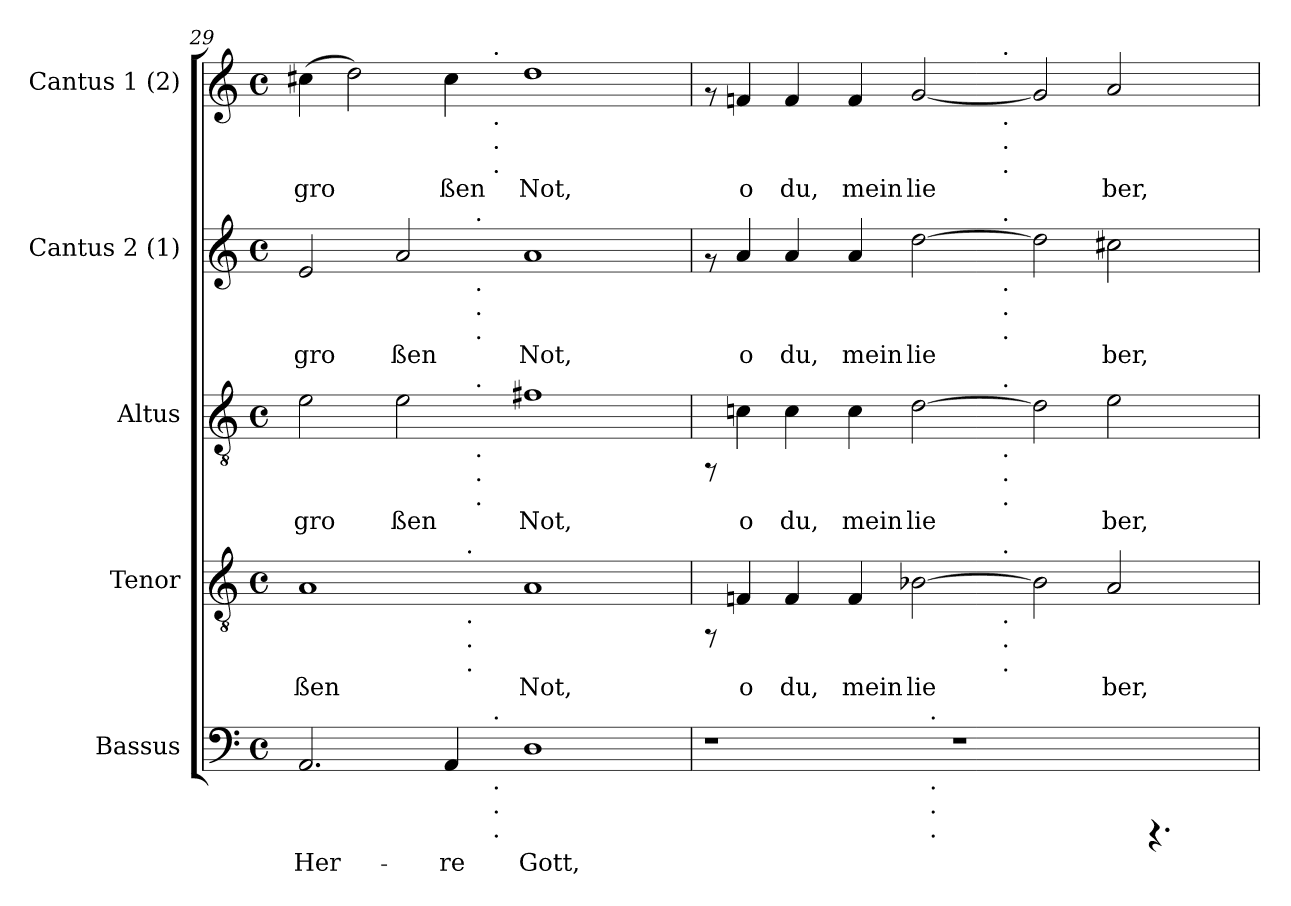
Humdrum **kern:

**kern	**text	**kern	**text	**kern	**text	**kern	**text	**kern	**text
*part5	*part5	*part4	*part4	*part3	*part3	*part2	*part2	*part1	*part1
*staff5	*staff5	*staff4	*staff4	*staff3	*staff3	*staff2	*staff2	*staff1	*staff1
*I"Bassus	*	*I"Tenor	*	*I"Altus	*	*I"Cantus 2 (1)	*	*I"Cantus 1 (2)	*
*I'Bassus	*	*I'Tenor	*	*I'Altus	*	*I'Cantus 2	*	*I'Cantus 1	*
*clefF4	*	*clefGv2	*	*clefGv2	*	*clefG2	*	*clefG2	*
*k[]	*	*k[]	*	*k[]	*	*k[]	*	*k[]	*
*C:	*	*C:	*	*C:	*	*C:	*	*C:	*
*M4/4	*	*M4/4	*	*M4/4	*	*M4/4	*	*M4/4	*
*met(c)	*	*met(c)	*	*met(c)	*	*met(c)	*	*met(c)	*
=29	=29	=29	=29	=29	=29	=29	=29	=29	=29
!	!LO:LY:b:cj	!	!LO:LY:b:cj	!	!LO:LY:b:cj	!	!LO:LY:b:cj	!	!LO:LY:b:cj
*^	*	*^	*	*^	*	*^	*	*^	*
2.AA/	2..ryy	Her-	1A	2ryy	ßen	2e\	2ryy	gro	2e/	2ryy	gro	(>4cc#X\	2..ryy	gro
!	!	!	!	!	!	!	!	!	!	!	!	!	!	!LO:LY:b:cj
.	.	.	.	.	.	.	.	.	.	.	.	2dd\)	.	.
!	!	!	!	!	!	!	!	!LO:LY:b:cj	!	!	!LO:LY:b:cj	!	!	!
.	.	.	.	4ryy	.	2e\	4ryy	ßen	2a/	4ryy	ßen	.	.	.
!	!	!LO:LY:b:cj	!	!	!	!	!	!	!	!	!	!	!	!LO:LY:b:cj
4AA/	.	-re	.	16ryy	.	.	16ryy	.	.	16ryy	.	4cc#\	.	ßen
!	!	!	!	!LO:TX:a:t=.	!	!	!	!	!	!	!	!	!	!
!	!	!	!	!LO:TX:b:t=.	!	!	!	!	!	!	!	!	!	!
!	!	!	!	!LO:TX:b:t=.	!	!	!	!	!	!	!	!	!	!
!	!	!	!	!LO:TX:b:t=.	!	!	!	!	!	!	!	!	!	!
.	.	.	.	1ryy	.	.	64ryy	.	.	64ryy	.	.	.	.
!	!	!	!	!	!	!	!	!	!	!LO:TX:a:t=.	!	!	!	!
!	!	!	!	!	!	!	!	!	!	!LO:TX:b:t=.	!	!	!	!
!	!	!	!	!	!	!	!	!	!	!LO:TX:b:t=.	!	!	!	!
!	!	!	!	!	!	!	!	!	!	!LO:TX:b:t=.	!	!	!	!
!	!	!	!	!	!	!	!LO:TX:a:t=.	!	!	!	!	!	!	!
!	!	!	!	!	!	!	!LO:TX:b:t=.	!	!	!	!	!	!	!
!	!	!	!	!	!	!	!LO:TX:b:t=.	!	!	!	!	!	!	!
!	!	!	!	!	!	!	!LO:TX:b:t=.	!	!	!	!	!	!	!
.	.	.	.	.	.	.	1ryy	.	.	1ryy	.	.	.	.
!	!	!	!	!	!	!	!	!	!	!	!	!	!LO:TX:a:t=.	!
!	!	!	!	!	!	!	!	!	!	!	!	!	!LO:TX:b:t=.	!
!	!	!	!	!	!	!	!	!	!	!	!	!	!LO:TX:b:t=.	!
!	!	!	!	!	!	!	!	!	!	!	!	!	!LO:TX:b:t=.	!
!	!LO:TX:a:t=.	!	!	!	!	!	!	!	!	!	!	!	!	!
!	!LO:TX:b:t=.	!	!	!	!	!	!	!	!	!	!	!	!	!
!	!LO:TX:b:t=.	!	!	!	!	!	!	!	!	!	!	!	!	!
!	!LO:TX:b:t=.	!	!	!	!	!	!	!	!	!	!	!	!	!
.	1ryy	.	.	.	.	.	.	.	.	.	.	.	1ryy	.
!	!	!LO:LY:b:cj	!	!	!LO:LY:b:cj	!	!	!LO:LY:b:cj	!	!	!LO:LY:b:cj	!	!	!LO:LY:b:cj
1D	.	Gott,	1A	.	Not,	1f#X	.	Not,	1a	.	Not,	1dd	.	Not,
.	.	.	.	8.ryy	.	.	.	.	.	.	.	.	.	.
.	.	.	.	.	.	.	8ryy	.	.	8ryy	.	.	.	.
.	8ryy	.	.	.	.	.	.	.	.	.	.	.	8ryy	.
.	.	.	.	.	.	.	32.ryy	.	.	32.ryy	.	.	.	.
!!LO:PB:g=z	!!
=30	=30	=30	=30	=30	=30	=30	=30	=30	=30	=30	=30	=30	=30	=30
1r	2ryy	.	8rFF	1ryy	.	8rFF	1ryy	.	8rf	1ryy	.	8rf	1ryy	.
!	!	!	!	!	!LO:LY:b:cj	!	!	!LO:LY:b:cj	!	!	!LO:LY:b:cj	!	!	!LO:LY:b:cj
.	.	.	4Fn/	.	o	4cn\	.	o	4a/	.	o	4fn/	.	o
!	!	!	!	!	!LO:LY:b:cj	!	!	!LO:LY:b:cj	!	!	!LO:LY:b:cj	!	!	!LO:LY:b:cj
.	.	.	4F/	.	du,	4c\	.	du,	4a/	.	du,	4f/	.	du,
.	4ryy	.	.	.	.	.	.	.	.	.	.	.	.	.
!	!	!	!	!	!LO:LY:b:cj	!	!	!LO:LY:b:cj	!	!	!LO:LY:b:cj	!	!	!LO:LY:b:cj
.	.	.	4F/	.	mein	4c\	.	mein	4a/	.	mein	4f/	.	mein
.	8ryy	.	.	.	.	.	.	.	.	.	.	.	.	.
!	!	!	!	!	!LO:LY:b:cj	!	!	!LO:LY:b:cj	!	!	!LO:LY:b:cj	!	!	!LO:LY:b:cj
.	32.ryy	.	[>2B-X\	.	lie	[>2d\	.	lie	[>2dd\	.	lie	[<2g/	.	lie
!	!LO:TX:a:t=.	!	!	!	!	!	!	!	!	!	!	!	!	!
!	!LO:TX:b:t=.	!	!	!	!	!	!	!	!	!	!	!	!	!
!	!LO:TX:b:t=.	!	!	!	!	!	!	!	!	!	!	!	!	!
!	!LO:TX:b:t=.	!	!	!	!	!	!	!	!	!	!	!	!	!
.	1ryy	.	.	.	.	.	.	.	.	.	.	.	.	.
1r	.	.	.	4ryy	.	.	4ryy	.	.	4ryy	.	.	4ryy	.
!	!	!	!	!	!	!	!	!	!	!	!	!	!LO:TX:a:t=.	!
!	!	!	!	!	!	!	!	!	!	!	!	!	!LO:TX:b:t=.	!
!	!	!	!	!	!	!	!	!	!	!	!	!	!LO:TX:b:t=.	!
!	!	!	!	!	!	!	!	!	!	!	!	!	!LO:TX:b:t=.	!
!	!	!	!	!	!	!	!	!	!	!LO:TX:a:t=.	!	!	!	!
!	!	!	!	!	!	!	!	!	!	!LO:TX:b:t=.	!	!	!	!
!	!	!	!	!	!	!	!	!	!	!LO:TX:b:t=.	!	!	!	!
!	!	!	!	!	!	!	!	!	!	!LO:TX:b:t=.	!	!	!	!
!	!	!	!	!	!	!	!LO:TX:a:t=.	!	!	!	!	!	!	!
!	!	!	!	!	!	!	!LO:TX:b:t=.	!	!	!	!	!	!	!
!	!	!	!	!	!	!	!LO:TX:b:t=.	!	!	!	!	!	!	!
!	!	!	!	!	!	!	!LO:TX:b:t=.	!	!	!	!	!	!	!
!	!	!	!	!LO:TX:a:t=.	!	!	!	!	!	!	!	!	!	!
!	!	!	!	!LO:TX:b:t=.	!	!	!	!	!	!	!	!	!	!
!	!	!	!	!LO:TX:b:t=.	!	!	!	!	!	!	!	!	!	!
!	!	!	!	!LO:TX:b:t=.	!	!	!	!	!	!	!	!	!	!
.	.	.	.	1ryy	.	.	1ryy	.	.	1ryy	.	.	1ryy	.
!	!	!	!	!	!LO:LY:b:cj	!	!	!LO:LY:b:cj	!	!	!LO:LY:b:cj	!	!	!LO:LY:b:cj
.	.	.	2B-\]	.	.	2d\]	.	.	2dd\]	.	.	2g/]	.	.
!	!	!	!	!	!LO:LY:b:cj	!	!	!LO:LY:b:cj	!	!	!LO:LY:b:cj	!	!	!LO:LY:b:cj
.	.	.	2A/	.	ber,	2e\	.	ber,	2cc#X\	.	ber,	2a/	.	ber,
.	4ryy	.	.	.	.	.	.	.	.	.	.	.	.	.
4.rCCC	.	.	.	.	.	.	.	.	.	.	.	.	.	.
.	8ryy	.	.	.	.	.	.	.	.	.	.	.	.	.
.	.	.	.	8ryy	.	.	8ryy	.	.	8ryy	.	.	8ryy	.
.	16ryy	.	.	.	.	.	.	.	.	.	.	.	.	.
.	64ryy	.	.	.	.	.	.	.	.	.	.	.	.	.
*v	*v	*	*	*	*	*v	*v	*	*v	*v	*	*v	*v	*
*	*	*v	*v	*	*	*	*	*	*	*
=	=	=	=	=	=	=	=	=	=
*-	*-	*-	*-	*-	*-	*-	*-	*-	*-
